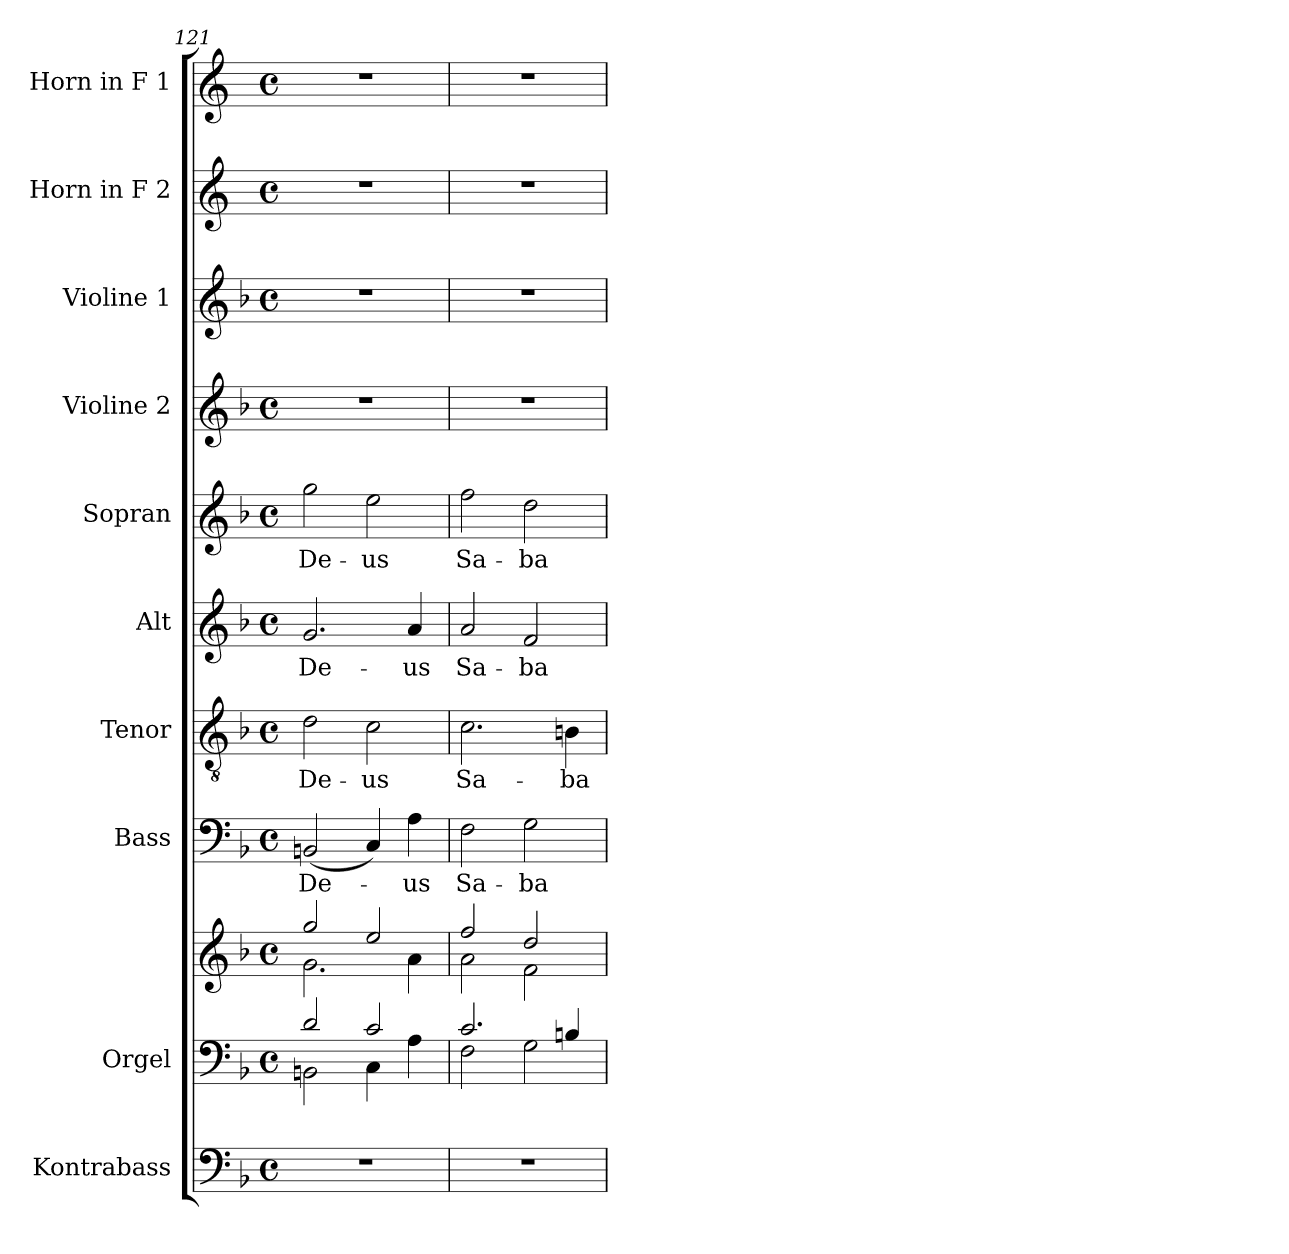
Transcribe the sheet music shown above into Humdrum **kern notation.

**kern	**kern	**kern	**kern	**text	**kern	**text	**kern	**text	**kern	**text	**kern	**kern	**kern	**kern
*part10	*part9	*part9	*part8	*part8	*part7	*part7	*part6	*part6	*part5	*part5	*part4	*part3	*part2	*part1
*staff11	*staff10	*staff9	*staff8	*staff8	*staff7	*staff7	*staff6	*staff6	*staff5	*staff5	*staff4	*staff3	*staff2	*staff1
*I"Kontrabass	*I"Orgel	*	*I"Bass	*	*I"Tenor	*	*I"Alt	*	*I"Sopran	*	*I"Violine 2	*I"Violine 1	*I"Horn in F 2	*I"Horn in F 1
*I'Kb.	*	*	*I'B.	*	*I'T.	*	*I'A.	*	*I'S.	*	*I'Vl. 2	*I'Vl. 1	*	*
*clefF4	*clefF4	*clefG2	*clefF4	*	*clefGv2	*	*clefG2	*	*clefG2	*	*clefG2	*clefG2	*clefG2	*clefG2
*ITrd7c12	*	*	*	*	*	*	*	*	*	*	*	*	*ITrd4c7	*ITrd4c7
*k[b-]	*k[b-]	*k[b-]	*k[b-]	*	*k[b-]	*	*k[b-]	*	*k[b-]	*	*k[b-]	*k[b-]	*k[b-]	*k[b-]
*F:	*F:	*F:	*F:	*	*F:	*	*F:	*	*F:	*	*F:	*F:	*F:	*F:
*M4/4	*M4/4	*M4/4	*M4/4	*	*M4/4	*	*M4/4	*	*M4/4	*	*M4/4	*M4/4	*M4/4	*M4/4
*met(c)	*met(c)	*met(c)	*met(c)	*	*met(c)	*	*met(c)	*	*met(c)	*	*met(c)	*met(c)	*met(c)	*met(c)
=121	=121	=121	=121	=121	=121	=121	=121	=121	=121	=121	=121	=121	=121	=121
*	*^	*^	*	*	*	*	*	*	*	*	*	*	*	*
!	!	!	!	!	!	!LO:LY:b	!	!LO:LY:b	!	!LO:LY:b	!	!LO:LY:b	!	!	!	!
1r	2d!/	2BBn!\	2gg!/	2.g!\	(<2BBn/	De-	2d\	De-	2.g/	De-	2gg\	De-	1r	1r	1r	1r
!	!	!	!	!	!	!	!	!LO:LY:b	!	!	!	!LO:LY:b	!	!	!	!
.	2c!/	4C!\	2ee!/	.	4C/)	.	2c\	-us	.	.	2ee\	-us	.	.	.	.
!	!	!	!	!	!	!LO:LY:b	!	!	!	!LO:LY:b	!	!	!	!	!	!
.	.	4A!\	.	4a!\	4A\	-us	.	.	4a/	-us	.	.	.	.	.	.
!!LO:PB:g=z
=122	=122	=122	=122	=122	=122	=122	=122	=122	=122	=122	=122	=122	=122	=122	=122	=122
!	!	!	!	!	!	!LO:LY:b	!	!LO:LY:b	!	!LO:LY:b	!	!LO:LY:b	!	!	!	!
1r	2.c!/	2F!\	2ff!/	2a!\	2F\	Sa-	2.c\	Sa-	2a/	Sa-	2ff\	Sa-	1r	1r	1r	1r
!	!	!	!	!	!	!LO:LY:b	!	!	!	!LO:LY:b	!	!LO:LY:b	!	!	!	!
.	.	2G!\	2dd!/	2f!\	2G\	-ba-	.	.	2f/	-ba-	2dd\	-ba-	.	.	.	.
!	!	!	!	!	!	!	!	!LO:LY:b	!	!	!	!	!	!	!	!
.	4Bn!/	.	.	.	.	.	4Bn\	-ba-	.	.	.	.	.	.	.	.
*	*v	*v	*	*	*	*	*	*	*	*	*	*	*	*	*	*
*	*	*v	*v	*	*	*	*	*	*	*	*	*	*	*	*
=	=	=	=	=	=	=	=	=	=	=	=	=	=	=
*-	*-	*-	*-	*-	*-	*-	*-	*-	*-	*-	*-	*-	*-	*-
